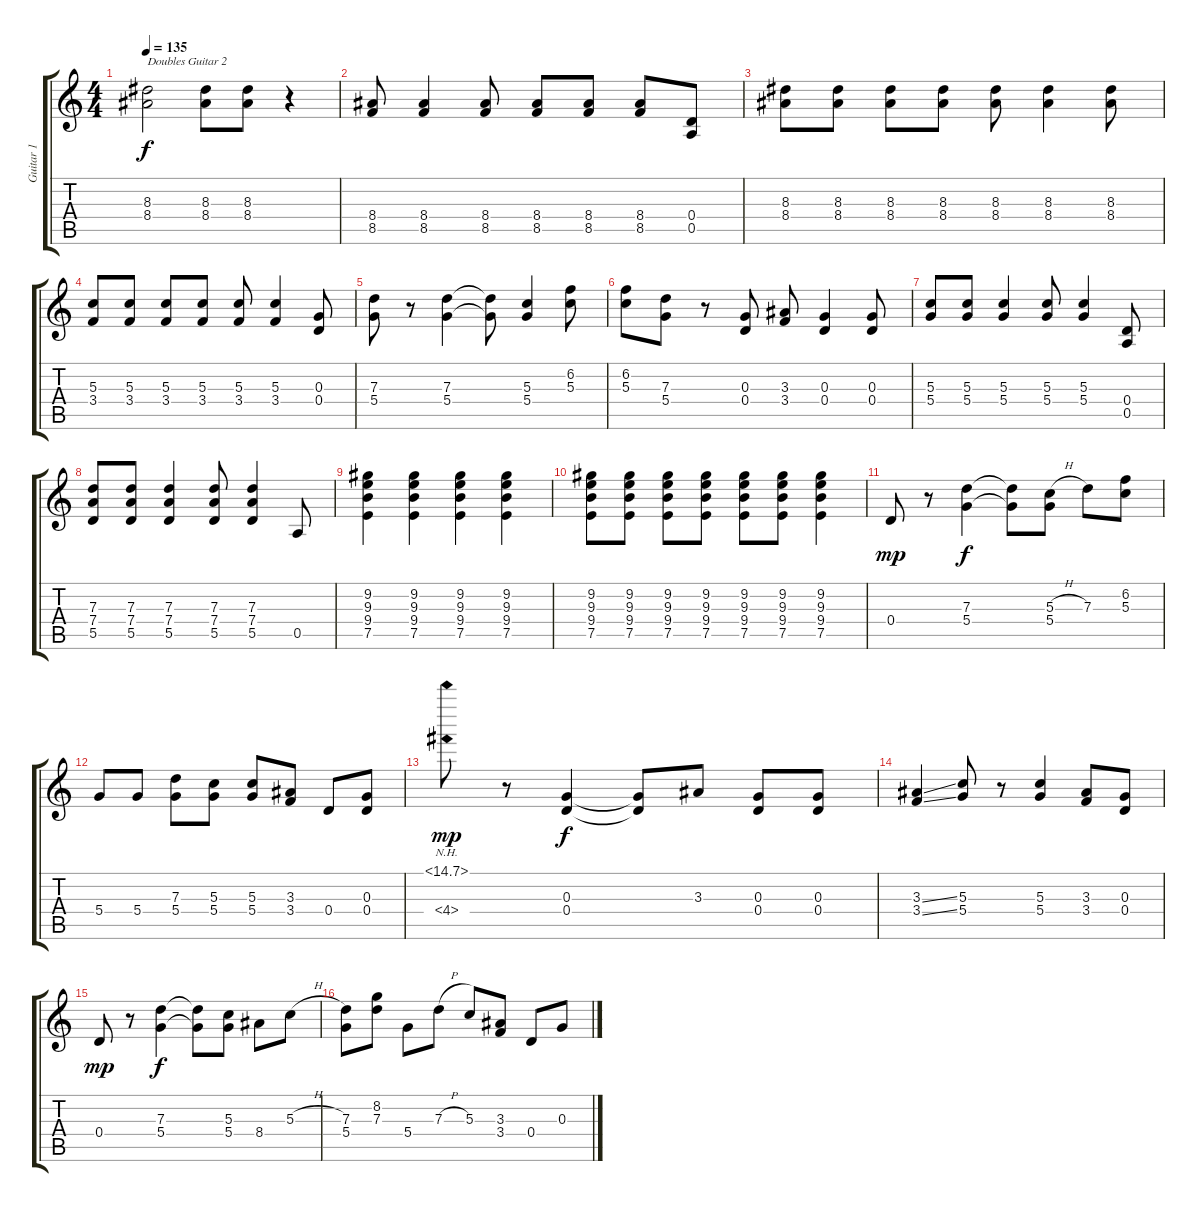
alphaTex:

\track ("Guitar 1" "Guitar 1") {instrument overdrivenguitar}
\staff {score tabs}
\tuning (E4 B3 G3 D3 A2 E2) {hide}
\ts (4 4)
\tempo 135
\clef g2
\ks c
(8.3 8.4).2{txt "Doubles Guitar 2" dy f} (8.3 8.4).8 (8.3 8.4).8 r.4 |
(8.4 8.5).8 (8.4 8.5).4 (8.4 8.5).8 (8.4 8.5).8 (8.4 8.5).8 (8.4 8.5).8 (0.4 0.5).8 |
(8.3 8.4).8 (8.3 8.4).8 (8.3 8.4).8 (8.3 8.4).8 (8.3 8.4).8 (8.3 8.4).4 (8.3 8.4).8 |
(5.3 3.4).8 (5.3 3.4).8 (5.3 3.4).8 (5.3 3.4).8 (5.3 3.4).8 (5.3 3.4).4 (0.3 0.4).8 |
(7.3 5.4).8 r.8 (7.3 5.4).4 (7.3{t} 5.4{t}).8 (5.3 5.4).4 (6.2 5.3).8 |
(6.2 5.3).8 (7.3 5.4).8 r.8 (0.3 0.4).8 (3.3 3.4).8 (0.3 0.4).4 (0.3 0.4).8 |
(5.3 5.4).8 (5.3 5.4).8 (5.3 5.4).4 (5.3 5.4).8 (5.3 5.4).4 (0.4 0.5).8 |
(7.3 7.4 5.5).8 (7.3 7.4 5.5).8 (7.3 7.4 5.5).4 (7.3 7.4 5.5).8 (7.3 7.4 5.5).4 0.5.8 |
(9.2 9.3 9.4 7.5).4 (9.2 9.3 9.4 7.5).4 (9.2 9.3 9.4 7.5).4 (9.2 9.3 9.4 7.5).4 |
(9.2 9.3 9.4 7.5).8 (9.2 9.3 9.4 7.5).8 (9.2 9.3 9.4 7.5).8 (9.2 9.3 9.4 7.5).8 (9.2 9.3 9.4 7.5).8 (9.2 9.3 9.4 7.5).8 (9.2 9.3 9.4 7.5).4 |
0.4.8{dy mp} r.8 (7.3 5.4).4{dy f} (7.3{t} 5.4{t}).8 (5.3{h} 5.4).8 7.3.8 (6.2 5.3).8 |
5.4.8 5.4.8 (7.3 5.4).8 (5.3 5.4).8 (5.3 5.4).8 (3.3 3.4).8 0.4.8 (0.3 0.4).8 |
(14.1{nh} 4.4{nh}).8{dy mp} r.8 (0.3 0.4).4{dy f} (0.3{t} 0.4{t}).8 3.3.8 (0.3 0.4).8 (0.3 0.4).8 |
(3.3{ss} 3.4{ss}).4 (5.3 5.4).8 r.8 (5.3 5.4).4 (3.3 3.4).8 (0.3 0.4).8 |
0.4.8{dy mp} r.8 (7.3 5.4).4{dy f} (7.3{t} 5.4{t}).8 (5.3 5.4).8 8.4.8 5.3{h}.8 |
(7.3 5.4).8 (8.2 7.3).8 5.4.8 7.3{h}.8 5.3.8 (3.3 3.4).8 0.4.8 0.3.8
